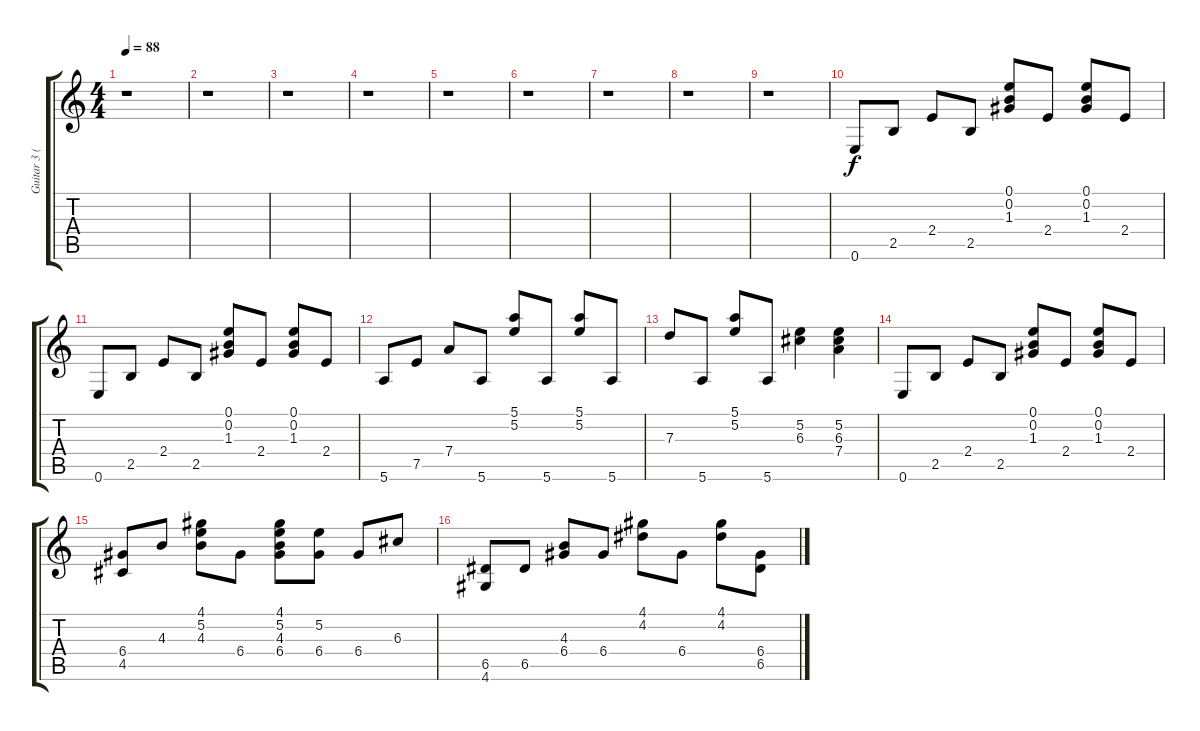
\track ("Guitar 3 (Acoustic)" "Guitar 3 (") {instrument acousticguitarsteel}
\staff {score tabs}
\tuning (E4 B3 G3 D3 A2 E2) {hide}
\ts (4 4)
\tempo 88
\clef g2
\ks c
r.1{dy f instrument acousticguitarsteel} |
r.1 |
r.1 |
r.1 |
r.1 |
r.1 |
r.1 |
r.1 |
r.1 |
0.6.8 2.5.8 2.4.8 2.5.8 (0.1 0.2 1.3).8 2.4.8 (0.1 0.2 1.3).8 2.4.8 |
0.6.8 2.5.8 2.4.8 2.5.8 (0.1 0.2 1.3).8 2.4.8 (0.1 0.2 1.3).8 2.4.8 |
5.6.8 7.5.8 7.4.8 5.6.8 (5.1 5.2).8 5.6.8 (5.1 5.2).8 5.6.8 |
7.3.8 5.6.8 (5.1 5.2).8 5.6.8 (5.2 6.3).4 (5.2 6.3 7.4).4 |
0.6.8 2.5.8 2.4.8 2.5.8 (0.1 0.2 1.3).8 2.4.8 (0.1 0.2 1.3).8 2.4.8 |
(6.4 4.5).8 4.3.8 (4.1 5.2 4.3).8 6.4.8 (4.1 5.2 4.3 6.4).8 (5.2 6.4).8 6.4.8 6.3.8 |
(6.5 4.6).8 6.5.8 (4.3 6.4).8 6.4.8 (4.1 4.2).8 6.4.8 (4.1 4.2).8 (6.4 6.5).8
